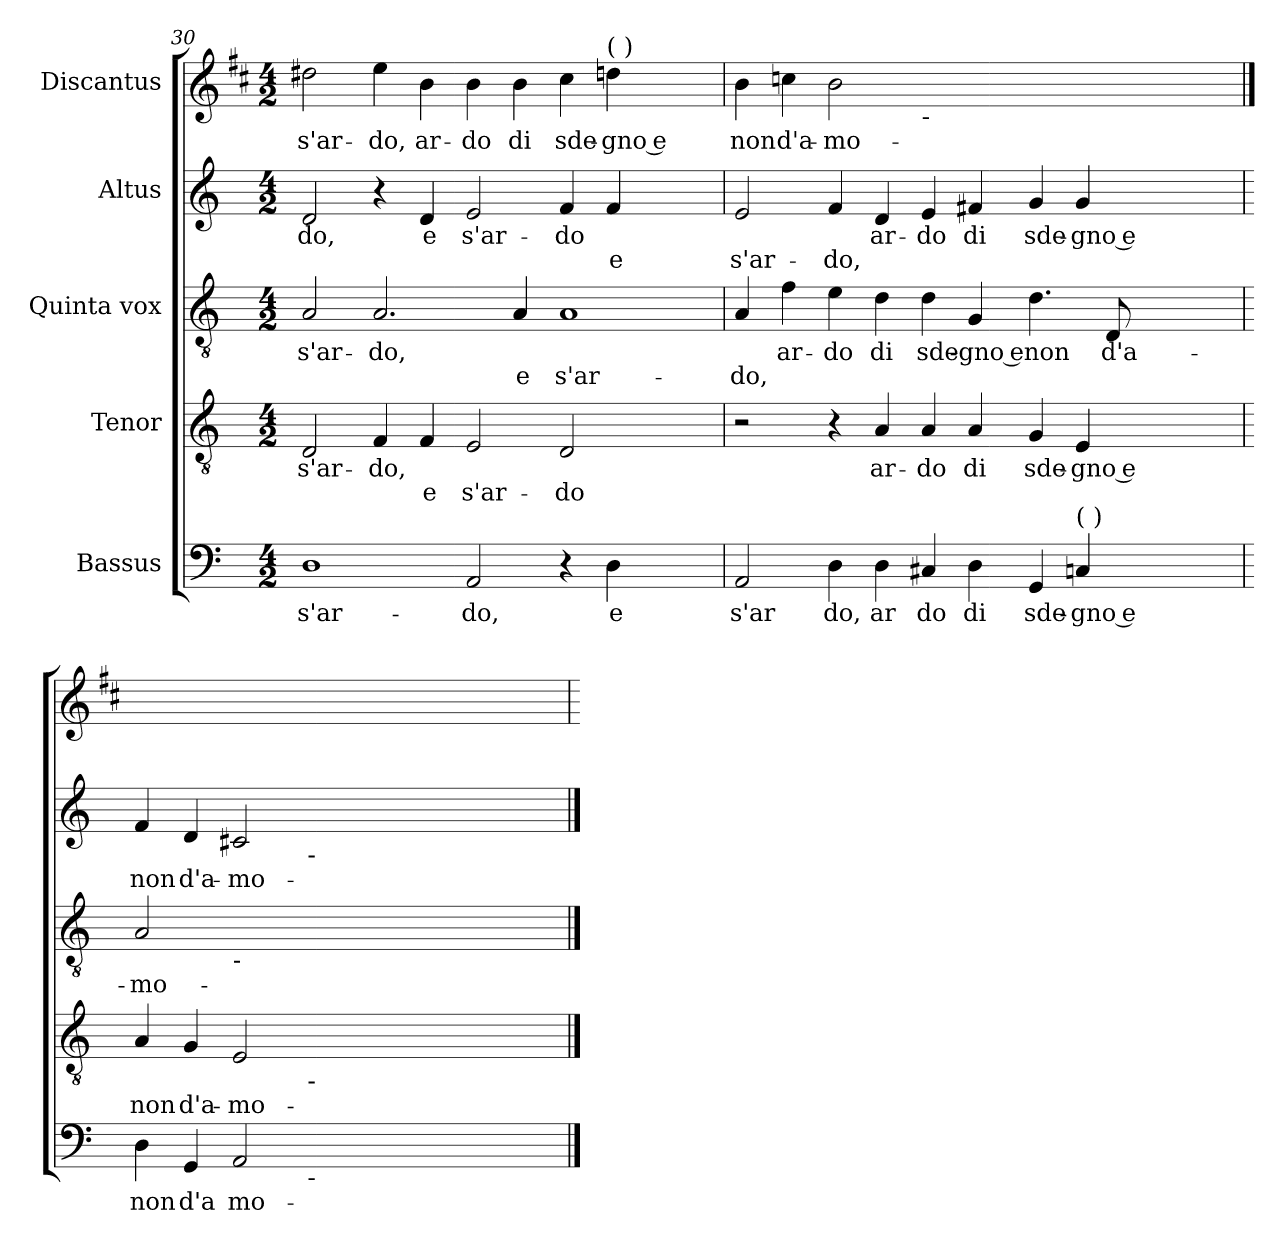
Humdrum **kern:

**kern	**text	**kern	**text	**text	**kern	**text	**text	**kern	**text	**text	**kern	**text
*part5	*part5	*part4	*part4	*part4	*part3	*part3	*part3	*part2	*part2	*part2	*part1	*part1
*staff5	*staff5	*staff4	*staff4	*staff4	*staff3	*staff3	*staff3	*staff2	*staff2	*staff2	*staff1	*staff1
*I"Bassus	*	*I"Tenor	*	*	*I"Quinta vox	*	*	*I"Altus	*	*	*I"Discantus	*
!!LO:LB:g=z
*clefF4	*	*clefGv2	*	*	*clefGv2	*	*	*clefG2	*	*	*clefG2	*
*	*	*	*	*	*	*	*	*	*	*	*ITrd1c2	*
*k[]	*	*k[]	*	*	*k[]	*	*	*k[]	*	*	*k[]	*
*C:	*	*C:	*	*	*C:	*	*	*C:	*	*	*C:	*
*M4/2	*	*M4/2	*	*	*M4/2	*	*	*M4/2	*	*	*M4/2	*
=30	=30	=30	=30	=30	=30	=30	=30	=30	=30	=30	=30	=30
!	!LO:LY:b	!	!LO:LY:b	!	!	!LO:LY:b	!	!	!LO:LY:b	!	!	!LO:LY:b
1D	s'ar-	2D	s'ar-	.	2A	s'ar-	.	2d	-do,	.	2cc#X	s'ar-
!	!	!	!LO:LY:b	!	!	!LO:LY:b	!	!	!	!	!	!LO:LY:b
.	.	4F	-do,	.	2.A	-do,	.	4r	.	.	4dd	-do,
!	!	!	!	!LO:LY:b	!	!	!	!	!LO:LY:b	!	!	!LO:LY:b
.	.	4F	.	e	.	.	.	4d	e	.	4a	ar-
!	!LO:LY:b	!	!	!LO:LY:b	!	!	!	!	!LO:LY:b	!	!	!LO:LY:b
2AA	-do,	2E	.	s'ar-	.	.	.	2e	s'ar-	.	4a	-do
!	!	!	!	!	!	!	!LO:LY:b	!	!	!	!	!LO:LY:b
.	.	.	.	.	4A	.	e	.	.	.	4a	di
!	!	!	!	!LO:LY:b	!	!	!LO:LY:b	!	!LO:LY:b	!	!	!LO:LY:b
4r	.	2D	.	-do	1A	.	s'ar-	4f	-do	.	4b	sde-
!	!	!	!	!	!	!	!	!	!	!	!LO:TX:a:t=(  )	!
!	!LO:LY:b	!	!	!	!	!	!	!	!	!LO:LY:b	!	!LO:LY:b
4D	e	.	.	.	.	.	.	4f	.	e	4cc	-gno e
2ryy	.	2ryy	.	.	.	.	.	2ryy	.	.	2ryy	.
=31	=31	=31	=31	=31	=31	=31	=31	=31	=31	=31	=31	=31
!	!LO:LY:b	!	!	!	!	!	!LO:LY:b	!	!	!LO:LY:b	!	!LO:LY:b
2AA	s'ar	2r	.	.	4A	.	-do,	2e	.	s'ar-	4a	non
!	!	!	!	!	!	!LO:LY:b	!	!	!	!	!	!LO:LY:b
.	.	.	.	.	4f	ar-	.	.	.	.	4b-X	d'a-
!	!LO:LY:b	!	!	!	!	!LO:LY:b	!	!	!	!LO:LY:b	!	!LO:LY:b
4D	do,	4r	.	.	4e	-do	.	4f	.	-do,	2a	-mo-
!	!LO:LY:b	!	!LO:LY:b	!	!	!LO:LY:b	!	!	!LO:LY:b	!	!	!
4D	ar	4A	ar-	.	4d	di	.	4d	ar-	.	.	.
!	!	!	!	!	!	!	!	!	!	!	!LO:TX:b:t=-	!
!	!LO:LY:b	!	!LO:LY:b	!	!	!LO:LY:b	!	!	!LO:LY:b	!	!	!LO:LY:b
4C#X	do	4A	-do	.	4d	sde-	.	4e	-do	.	0f#Xyy	-re
!	!LO:LY:b	!	!LO:LY:b	!	!	!LO:LY:b	!	!	!LO:LY:b	!	!	!
4D	di	4A	di	.	4G	-gno e	.	4f#X	di	.	.	.
!	!LO:LY:b	!	!LO:LY:b	!	!	!LO:LY:b	!	!	!LO:LY:b	!	!	!
4GG	sde-	4G	sde-	.	4.d	non	.	4g	sde-	.	.	.
!LO:TX:a:t=(  )	!	!	!	!	!	!	!	!	!	!	!	!
!	!LO:LY:b	!	!LO:LY:b	!	!	!	!	!	!LO:LY:b	!	!	!
4C	-gno e	4E	-gno e	.	.	.	.	4g	-gno e	.	.	.
!	!	!	!	!	!	!LO:LY:b	!	!	!	!	!	!
.	.	.	.	.	8D	d'a-	.	.	.	.	.	.
1ryy	.	1ryy	.	.	1ryy	.	.	1ryy	.	.	.	.
=	==	=	==	==	=	==	==	=	==	==	==	==
!	!LO:LY:b	!	!LO:LY:b	!	!	!LO:LY:b	!	!	!LO:LY:b	!	!	!
4D	non	4A	non	.	2A	-mo-	.	4f	non	.	0ryy	.
!	!LO:LY:b	!	!LO:LY:b	!	!	!	!	!	!LO:LY:b	!	!	!
4GG	d'a	4G	d'a-	.	.	.	.	4d	d'a-	.	.	.
!	!	!	!	!	!LO:TX:b:t=-	!	!	!	!	!	!	!
!	!LO:LY:b	!	!LO:LY:b	!	!	!LO:LY:b	!	!	!LO:LY:b	!	!	!
2AA	mo-	2E	-mo-	.	0Ayy	-re	.	2c#X	-mo-	.	.	.
!	!	!	!	!	!	!	!	!LO:TX:b:t=-	!	!	!	!
!	!	!LO:TX:b:t=-	!	!	!	!	!	!	!	!	!	!
!LO:TX:b:t=-	!	!	!	!	!	!	!	!	!	!	!	!
!	!LO:LY:b	!	!LO:LY:b	!	!	!	!	!	!LO:LY:b	!	!	!
0Dyy	-re	0Dyy	-re	.	.	.	.	0dyy	-re	.	.	.
.	.	.	.	.	.	.	.	.	.	.	1ryy	.
.	.	.	.	.	2ryy	.	.	.	.	.	.	.
==	=	==	=	=	==	=	=	==	=	=	=	=
*-	*-	*-	*-	*-	*-	*-	*-	*-	*-	*-	*-	*-
